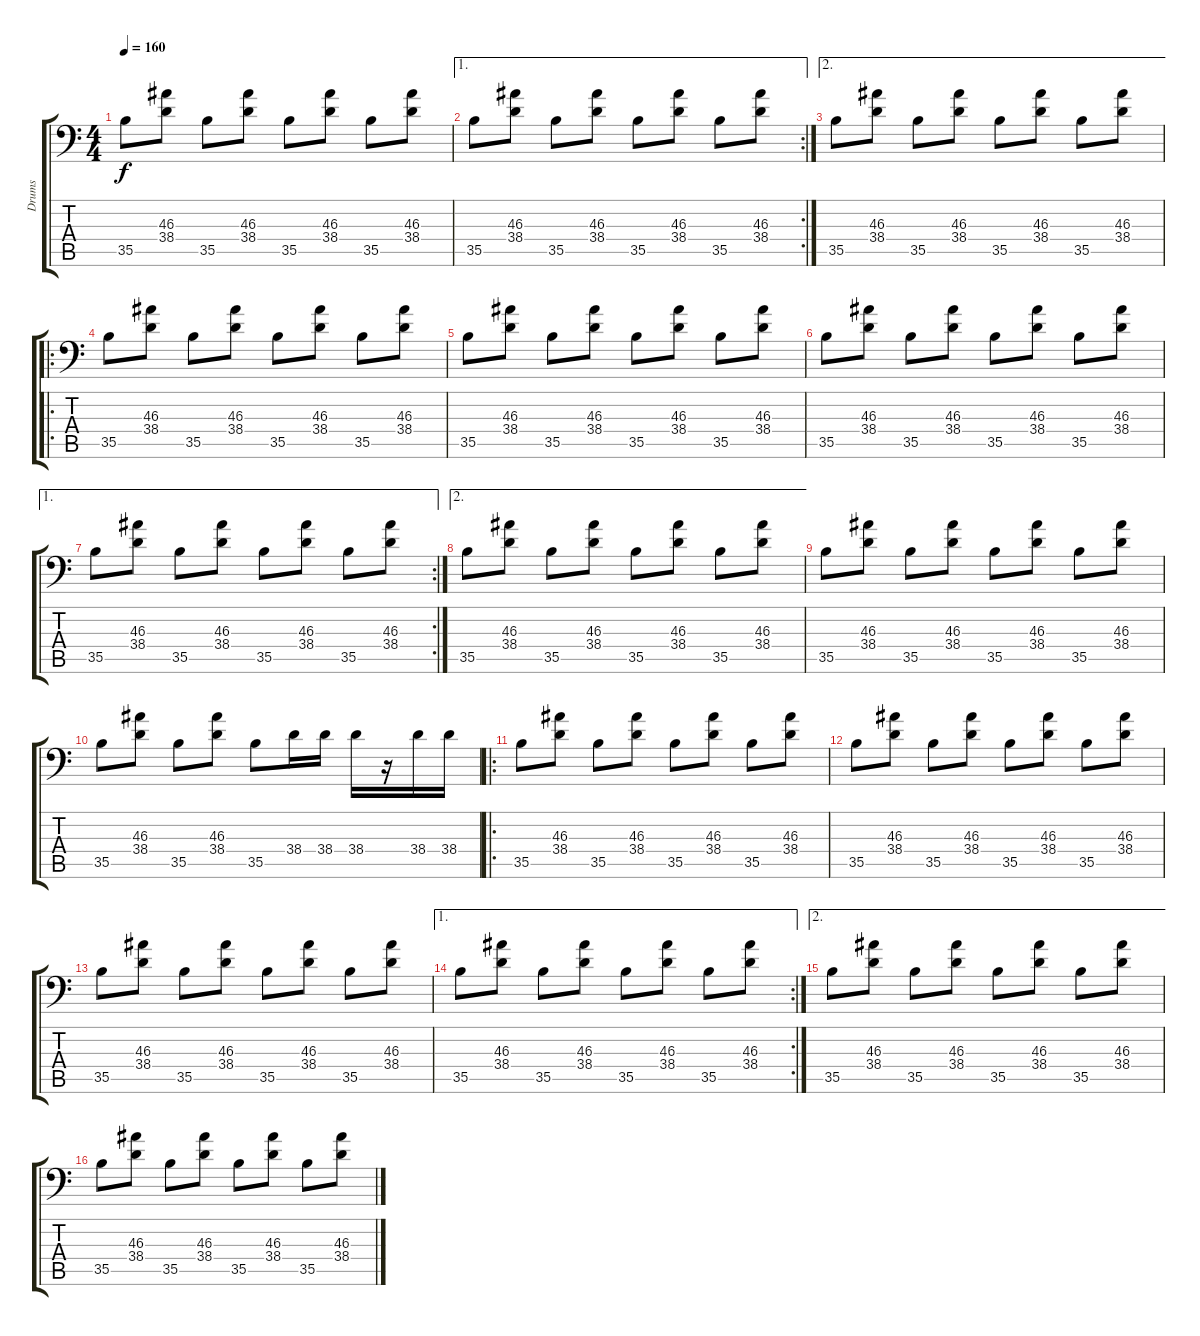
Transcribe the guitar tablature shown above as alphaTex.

\track ("Drums" "Drums") {instrument acousticgrandpiano}
\staff {score tabs}
\tuning (C-1 C-1 C-1 C-1 C-1 C-1) {hide}
\ts (4 4)
\tempo 160
\clef f4
\ks c
35.5.8{dy f} (46.3 38.4).8 35.5.8 (46.3 38.4).8 35.5.8 (46.3 38.4).8 35.5.8 (46.3 38.4).8 |
\ae 1
\rc 2
35.5.8 (46.3 38.4).8 35.5.8 (46.3 38.4).8 35.5.8 (46.3 38.4).8 35.5.8 (46.3 38.4).8 |
\ae 2
35.5.8 (46.3 38.4).8 35.5.8 (46.3 38.4).8 35.5.8 (46.3 38.4).8 35.5.8 (46.3 38.4).8 |
\ro
35.5.8 (46.3 38.4).8 35.5.8 (46.3 38.4).8 35.5.8 (46.3 38.4).8 35.5.8 (46.3 38.4).8 |
35.5.8 (46.3 38.4).8 35.5.8 (46.3 38.4).8 35.5.8 (46.3 38.4).8 35.5.8 (46.3 38.4).8 |
35.5.8 (46.3 38.4).8 35.5.8 (46.3 38.4).8 35.5.8 (46.3 38.4).8 35.5.8 (46.3 38.4).8 |
\ae 1
\rc 2
35.5.8 (46.3 38.4).8 35.5.8 (46.3 38.4).8 35.5.8 (46.3 38.4).8 35.5.8 (46.3 38.4).8 |
\ae 2
35.5.8 (46.3 38.4).8 35.5.8 (46.3 38.4).8 35.5.8 (46.3 38.4).8 35.5.8 (46.3 38.4).8 |
35.5.8 (46.3 38.4).8 35.5.8 (46.3 38.4).8 35.5.8 (46.3 38.4).8 35.5.8 (46.3 38.4).8 |
35.5.8 (46.3 38.4).8 35.5.8 (46.3 38.4).8 35.5.8 38.4.16 38.4.16 38.4.16 r.16 38.4.16 38.4.16 |
\ro
35.5.8 (46.3 38.4).8 35.5.8 (46.3 38.4).8 35.5.8 (46.3 38.4).8 35.5.8 (46.3 38.4).8 |
35.5.8 (46.3 38.4).8 35.5.8 (46.3 38.4).8 35.5.8 (46.3 38.4).8 35.5.8 (46.3 38.4).8 |
35.5.8 (46.3 38.4).8 35.5.8 (46.3 38.4).8 35.5.8 (46.3 38.4).8 35.5.8 (46.3 38.4).8 |
\ae 1
\rc 2
35.5.8 (46.3 38.4).8 35.5.8 (46.3 38.4).8 35.5.8 (46.3 38.4).8 35.5.8 (46.3 38.4).8 |
\ae 2
35.5.8 (46.3 38.4).8 35.5.8 (46.3 38.4).8 35.5.8 (46.3 38.4).8 35.5.8 (46.3 38.4).8 |
35.5.8 (46.3 38.4).8 35.5.8 (46.3 38.4).8 35.5.8 (46.3 38.4).8 35.5.8 (46.3 38.4).8
